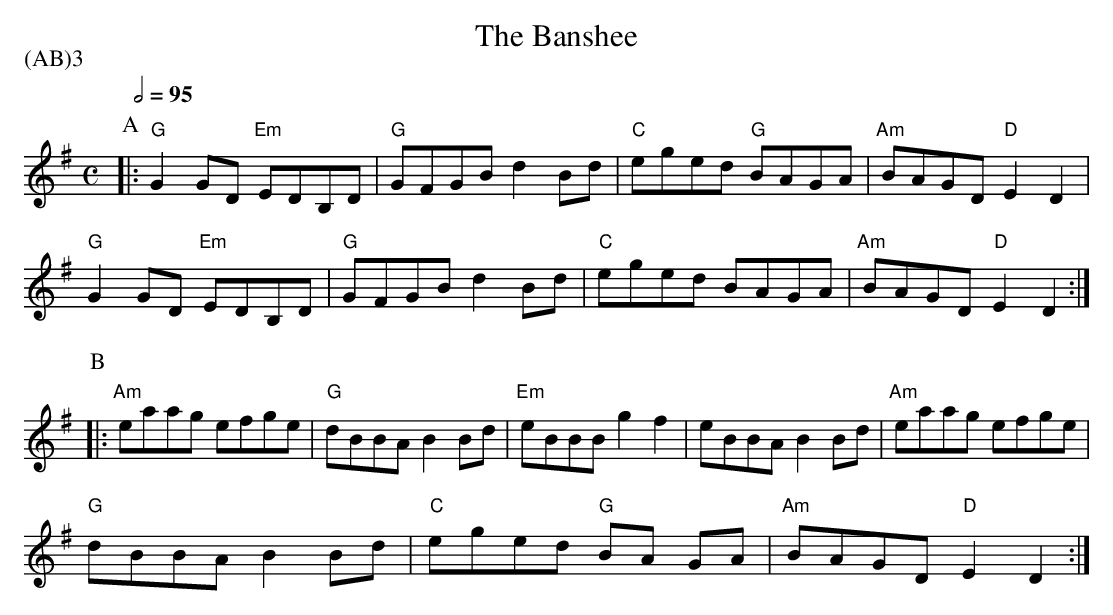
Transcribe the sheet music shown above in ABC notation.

X:1
T:Banshee, The
P:(AB)3
M:C
L:1/8
Q:1/2=95
K:G
[P:A]|:"G"G2 GD "Em"EDB,D|"G"GFGB d2 Bd|"C"eged "G"BAGA|"Am"BAGD "D"E2D2|
"G"G2 GD "Em"EDB,D|"G"GFGB d2 Bd|"C"eged ""BAGA|"Am"BAGD "D"E2D2:|]
[P:B]|:"Am"eaag efge|"G"dBBA B2 Bd|"Em"eBBB g2f2|eBBA B2 Bd|"Am"eaag efge|
"G"dBBA B2Bd|"C"eged "G"BA GA|"Am"BAGD "D"E2D2:|]
